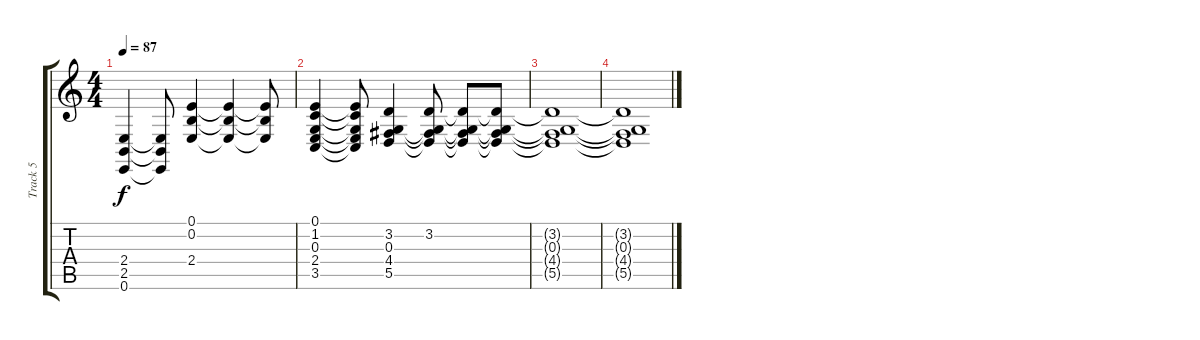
\track ("Track 5" "Track 5") {instrument stringensemble1}
\staff {score tabs}
\tuning (E4 B3 G3 D3 A2 E2) {hide}
\ts (4 4)
\tempo 87
\clef g2
\ks c
(2.4 2.5 0.6).4{dy f} (2.4{t} 2.5{t} 0.6{t}).8 (0.1 0.2 2.4).4 (0.1{t} 0.2{t} 2.4{t}).4 (0.1{t} 0.2{t} 2.4{t}).8 |
(0.1 1.2 0.3 2.4 3.5).4 (0.1{t} 1.2{t} 0.3{t} 2.4{t} 3.5{t}).8 (3.2 0.3 4.4 5.5).4 (3.2 0.3{t} 4.4{t} 5.5{t}).8 (3.2{t} 0.3{t} 4.4{t} 5.5{t}).8 (3.2{t} 0.3{t} 4.4{t} 5.5{t}).8 |
(3.2{t} 0.3{t} 4.4{t} 5.5{t}).1 |
(3.2{t} 0.3{t} 4.4{t} 5.5{t}).1
